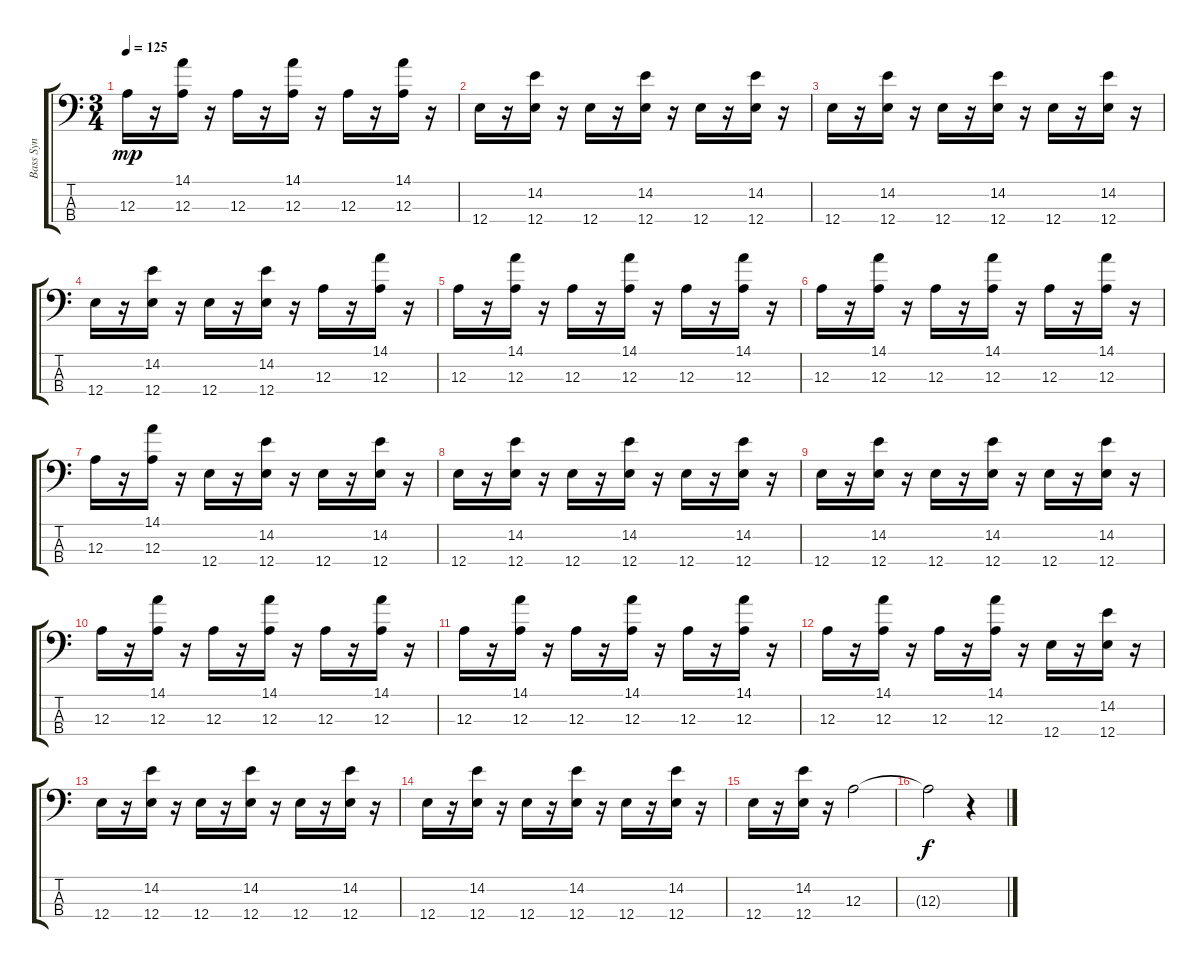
\track ("Bass Syn" "Bass Syn") {instrument synthbass1}
\staff {score tabs}
\tuning (G2 D2 A1 E1) {hide}
\ts (3 4)
\tempo 125
\clef f4
\ks c
12.3.16{dy mp} r.16 (14.1 12.3).16 r.16 12.3.16 r.16 (14.1 12.3).16 r.16 12.3.16 r.16 (14.1 12.3).16 r.16 |
12.4.16 r.16 (14.2 12.4).16 r.16 12.4.16 r.16 (14.2 12.4).16 r.16 12.4.16 r.16 (14.2 12.4).16 r.16 |
12.4.16 r.16 (14.2 12.4).16 r.16 12.4.16 r.16 (14.2 12.4).16 r.16 12.4.16 r.16 (14.2 12.4).16 r.16 |
12.4.16 r.16 (14.2 12.4).16 r.16 12.4.16 r.16 (14.2 12.4).16 r.16 12.3.16 r.16 (14.1 12.3).16 r.16 |
12.3.16 r.16 (14.1 12.3).16 r.16 12.3.16 r.16 (14.1 12.3).16 r.16 12.3.16 r.16 (14.1 12.3).16 r.16 |
12.3.16{volume 12} r.16 (14.1 12.3).16{volume 12} r.16 12.3.16{volume 12} r.16 (14.1 12.3).16{volume 12} r.16 12.3.16{volume 12} r.16 (14.1 12.3).16{volume 11} r.16 |
12.3.16{volume 11} r.16 (14.1 12.3).16{volume 11} r.16 12.4.16{volume 11} r.16 (14.2 12.4).16{volume 11} r.16 12.4.16{volume 11} r.16 (14.2 12.4).16{volume 10} r.16 |
12.4.16{volume 10} r.16 (14.2 12.4).16{volume 10} r.16 12.4.16 r.16 (14.2 12.4).16{volume 10} r.16 12.4.16{volume 9} r.16 (14.2 12.4).16 r.16 |
12.4.16{volume 9} r.16 (14.2 12.4).16{volume 9} r.16 12.4.16{volume 9} r.16 (14.2 12.4).16 r.16 12.4.16{volume 9} r.16 (14.2 12.4).16{volume 8} r.16 |
12.3.16{volume 8} r.16 (14.1 12.3).16{volume 8} r.16 12.3.16{volume 8} r.16 (14.1 12.3).16{volume 8} r.16 12.3.16{volume 8} r.16 (14.1 12.3).16{volume 8} r.16 |
12.3.16{volume 7} r.16 (14.1 12.3).16{volume 7} r.16 12.3.16{volume 7} r.16 (14.1 12.3).16{volume 7} r.16 12.3.16{volume 7} r.16 (14.1 12.3).16{volume 7} r.16 |
12.3.16{volume 6} r.16 (14.1 12.3).16{volume 6} r.16 12.3.16{volume 6} r.16 (14.1 12.3).16{volume 5} r.16 12.4.16{volume 4} r.16 (14.2 12.4).16{volume 4} r.16 |
12.4.16{volume 4} r.16 (14.2 12.4).16{volume 3} r.16 12.4.16{volume 3} r.16 (14.2 12.4).16{volume 3} r.16 12.4.16{volume 3} r.16 (14.2 12.4).16{volume 2} r.16 |
12.4.16{volume 2} r.16 (14.2 12.4).16{volume 2} r.16 12.4.16{volume 1} r.16 (14.2 12.4).16{volume 1} r.16 12.4.16{volume 1} r.16 (14.2 12.4).16{volume 0} r.16 |
12.4.16{volume 0} r.16 (14.2 12.4).16{volume 0} r.16 12.3.2 |
12.3{t}.2{dy f} r.4
